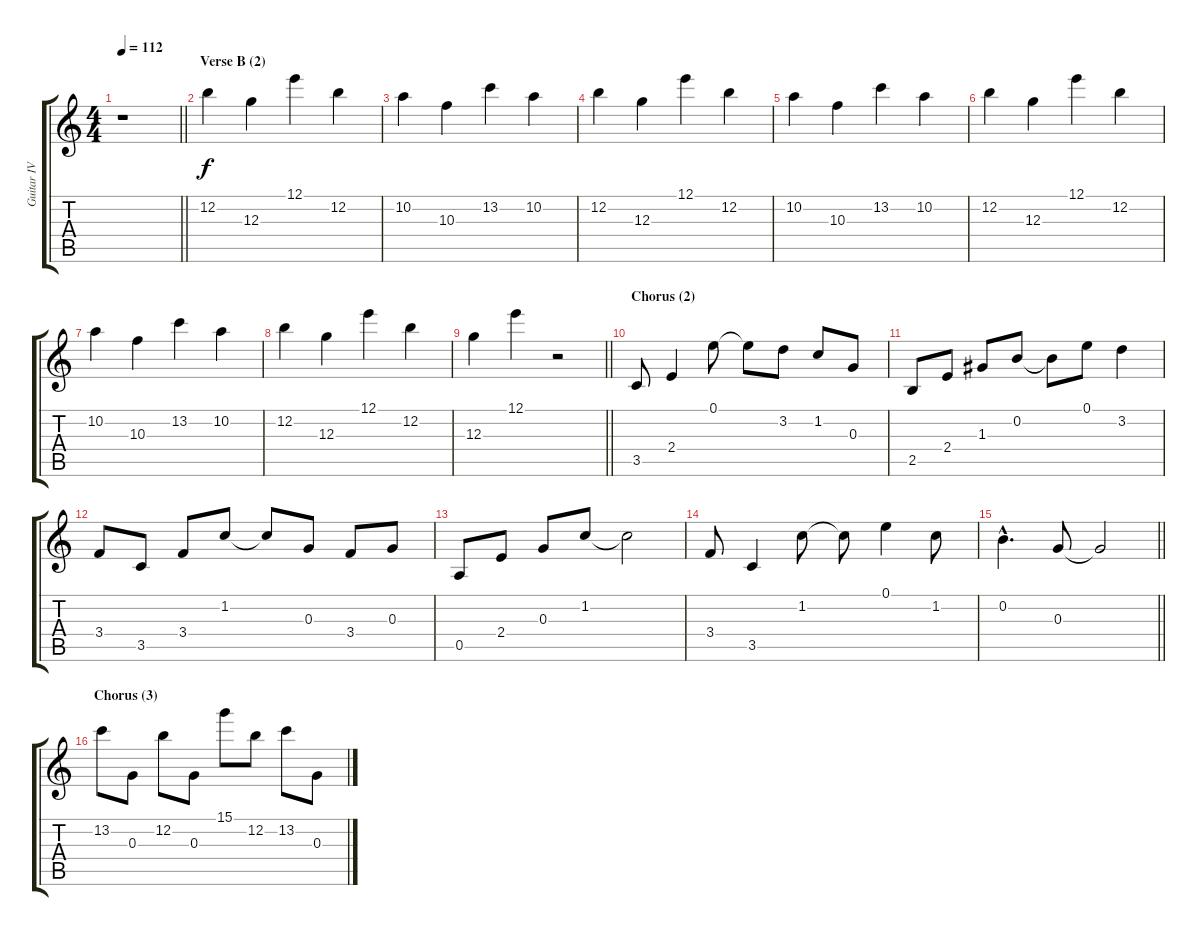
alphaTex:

\track ("Guitar IV (Jun)" "Guitar IV ") {instrument electricguitarjazz}
\staff {score tabs}
\tuning (E4 B3 G3 D3 A2 E2) {hide}
\ts (4 4)
\tempo 112
\clef g2
\barLineRight lightlight
\ks c
r.1{dy f} |
\section ("" "Verse B (2)")
12.2.4 12.3.4 12.1.4 12.2.4 |
10.2.4 10.3.4 13.2.4 10.2.4 |
12.2.4 12.3.4 12.1.4 12.2.4 |
10.2.4 10.3.4 13.2.4 10.2.4 |
12.2.4 12.3.4 12.1.4 12.2.4 |
10.2.4 10.3.4 13.2.4 10.2.4 |
12.2.4 12.3.4 12.1.4 12.2.4 |
\barLineRight lightlight
12.3.4 12.1.4 r.2 |
\section ("" "Chorus (2)")
3.5.8 2.4.4 0.1.8 0.1{t}.8 3.2.8 1.2.8 0.3.8 |
2.5.8 2.4.8 1.3.8 0.2.8 0.2{t}.8 0.1.8 3.2.4 |
3.4.8 3.5.8 3.4.8 1.2.8 1.2{t}.8 0.3.8 3.4.8 0.3.8 |
0.5.8 2.4.8 0.3.8 1.2.8 1.2{t}.2 |
3.4.8 3.5.4 1.2.8 1.2{t}.8 0.1.4 1.2.8 |
\barLineRight lightlight
0.2{hac}.4{d} 0.3.8 0.3{t}.2 |
\section ("" "Chorus (3)")
13.2.8 0.3.8 12.2.8 0.3.8 15.1.8 12.2.8 13.2.8 0.3.8
